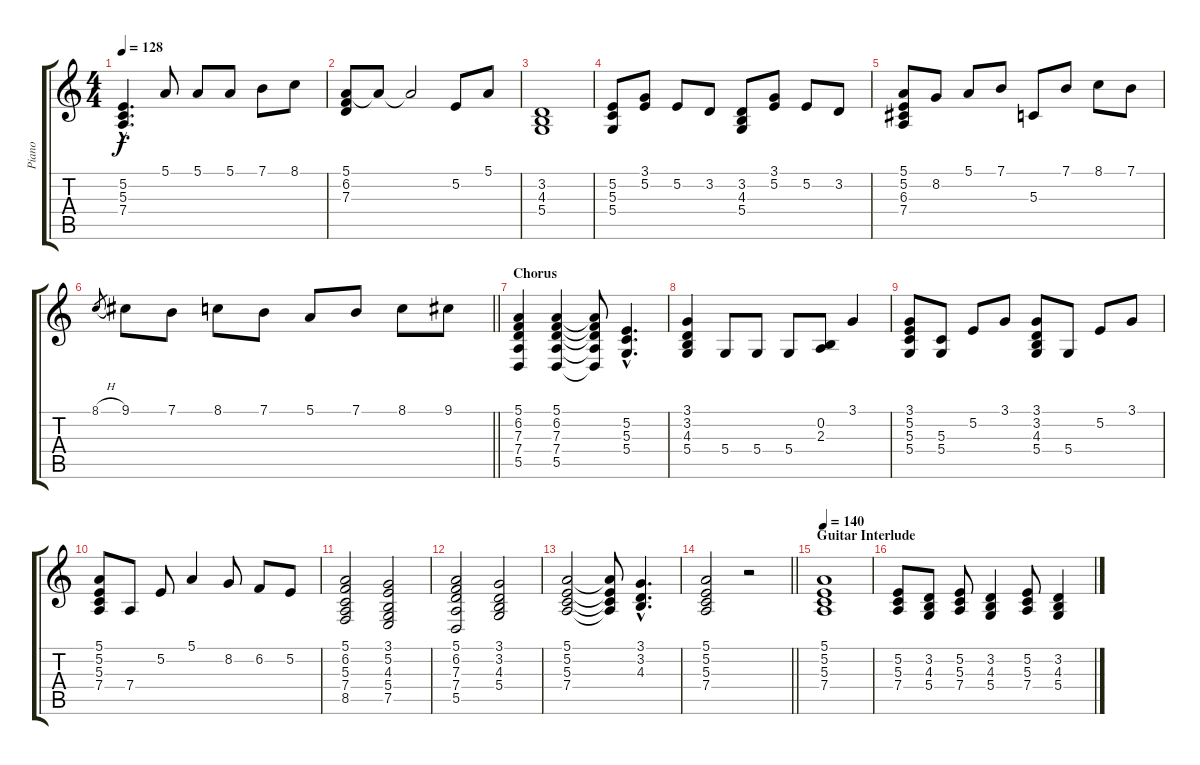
\track ("Piano" "Piano") {instrument acousticgrandpiano}
\staff {score tabs}
\tuning (E4 B3 G3 D3 A2 D2) {hide}
\ts (4 4)
\tempo 128
\clef g2
\ks c
(5.2{hac} 5.3{hac} 7.4{hac}).4{d dy f} 5.1.8 5.1.8 5.1.8 7.1.8 8.1.8 |
(5.1 6.2 7.3).8 5.1{t}.8 5.1{t}.2 5.2.8 5.1.8 |
(3.2 4.3 5.4).1 |
(5.2 5.3 5.4).8 (3.1 5.2).8 5.2.8 3.2.8 (3.2 4.3 5.4).8 (3.1 5.2).8 5.2.8 3.2.8 |
(5.1 5.2 6.3 7.4).8 8.2.8 5.1.8 7.1.8 5.3.8 7.1.8 8.1.8 7.1.8 |
\barLineRight lightlight
8.1{h}.8{gr} 9.1.8 7.1.8 8.1.8 7.1.8 5.1.8 7.1.8 8.1.8 9.1.8 |
\section ("" "Chorus")
(5.1 6.2 7.3 7.4 5.5).4 (5.1 6.2 7.3 7.4 5.5).4 (5.1{t} 6.2{t} 7.3{t} 7.4{t} 5.5{t}).8 (5.2{hac} 5.3{hac} 5.4{hac}).4{d} |
(3.1 3.2 4.3 5.4).4 5.4.8 5.4.8 5.4.8 (0.2 2.3).8 3.1.4 |
(3.1 5.2 5.3 5.4).8 (5.3 5.4).8 5.2.8 3.1.8 (3.1 3.2 4.3 5.4).8 5.4.8 5.2.8 3.1.8 |
(5.1 5.2 5.3 7.4).8 7.4.8 5.2.8 5.1.4 8.2.8 6.2.8 5.2.8 |
(5.1 6.2 5.3 7.4 8.5).2 (3.1 5.2 4.3 5.4 7.5).2 |
(5.1 6.2 7.3 7.4 5.5).2 (3.1 3.2 4.3 5.4).2 |
(5.1 5.2 5.3 7.4).2 (5.1{t} 5.2{t} 5.3{t} 7.4{t}).8 (3.1{hac} 3.2{hac} 4.3{hac}).4{d} |
\barLineRight lightlight
(5.1 5.2 5.3 7.4).2 r.2 |
\section ("" "Guitar Interlude")
\tempo 140
(5.1 5.2 5.3 7.4).1 |
(5.2 5.3 7.4).8 (3.2 4.3 5.4).8 (5.2 5.3 7.4).8 (3.2 4.3 5.4).4 (5.2 5.3 7.4).8 (3.2 4.3 5.4).4
